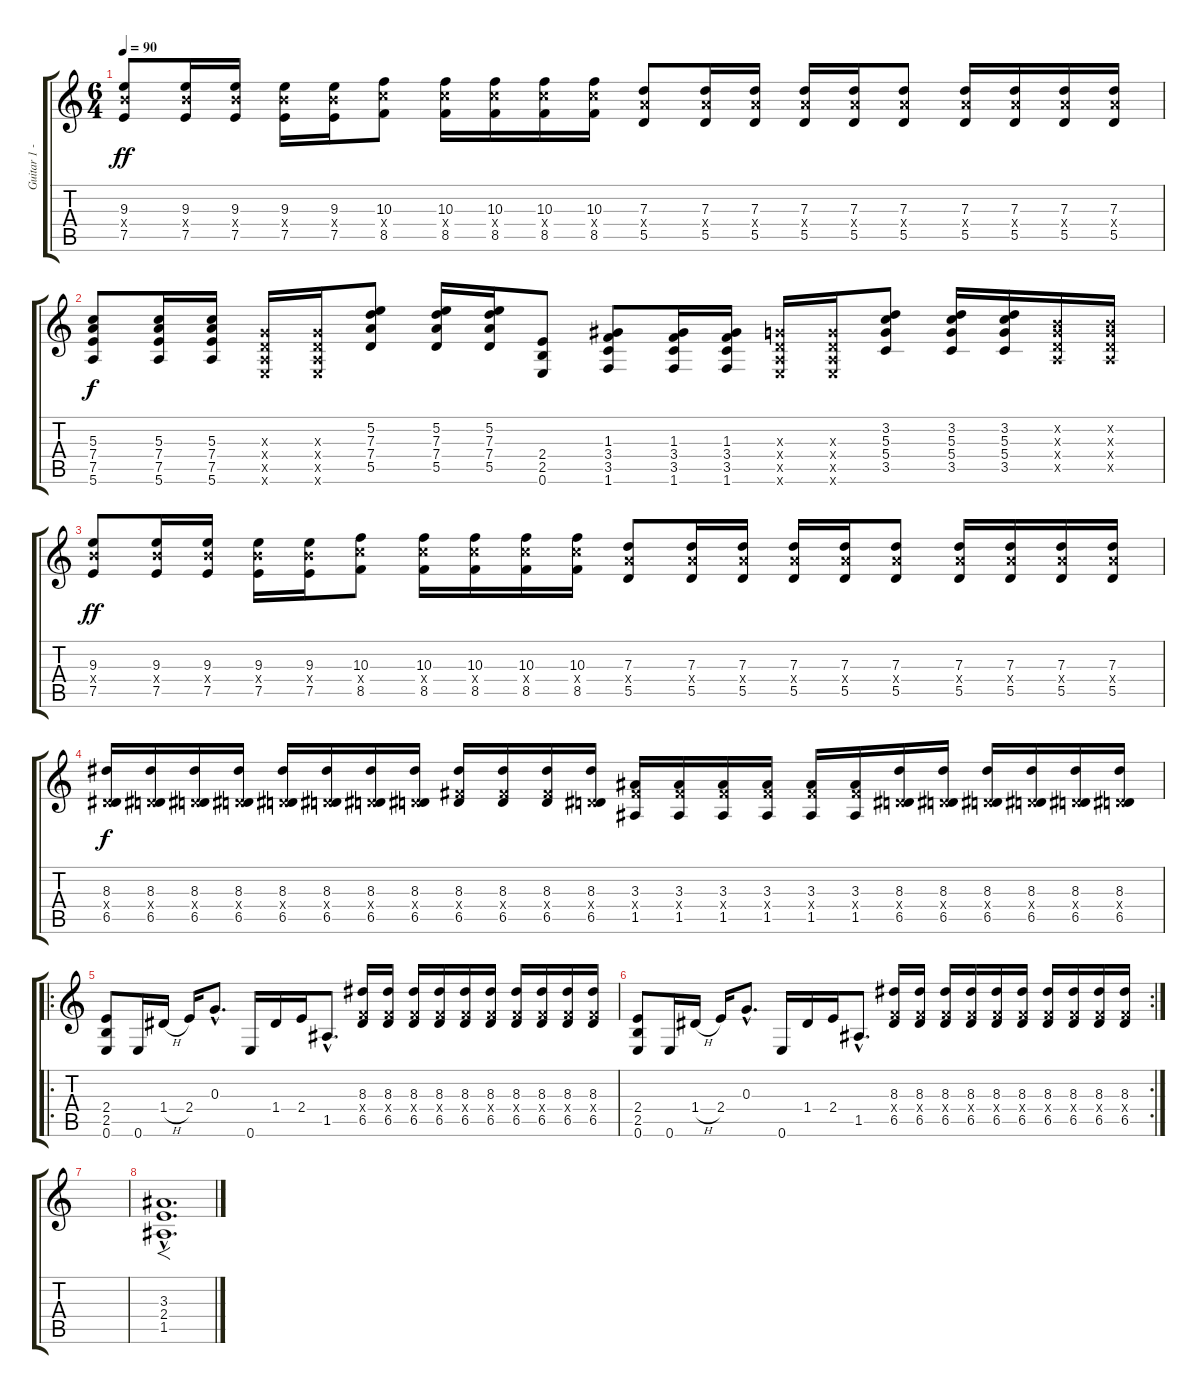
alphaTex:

\track ("Guitar 1 - Rythm" "Guitar 1 -") {instrument distortionguitar}
\staff {score tabs}
\tuning (E4 B3 G3 D3 A2 E2) {hide}
\ts (6 4)
\tempo 90
\clef g2
\ks c
(9.3 9.4{x} 7.5).8{dy ff} (9.3 9.4{x} 7.5).16 (9.3 9.4{x} 7.5).16 (9.3 9.4{x} 7.5).16 (9.3 9.4{x} 7.5).16 (10.3 10.4{x} 8.5).8 (10.3 10.4{x} 8.5).16 (10.3 10.4{x} 8.5).16 (10.3 10.4{x} 8.5).16 (10.3 10.4{x} 8.5).16 (7.3 7.4{x} 5.5).8 (7.3 7.4{x} 5.5).16 (7.3 7.4{x} 5.5).16 (7.3 7.4{x} 5.5).16 (7.3 7.4{x} 5.5).16 (7.3 7.4{x} 5.5).8 (7.3 7.4{x} 5.5).16 (7.3 7.4{x} 5.5).16 (7.3 7.4{x} 5.5).16 (7.3 7.4{x} 5.5).16 |
(5.3 7.4 7.5 5.6).8{dy f volume 10} (5.3 7.4 7.5 5.6).16 (5.3 7.4 7.5 5.6).16 (0.3{x} 0.4{x} 0.5{x} 0.6{x}).16 (0.3{x} 0.4{x} 0.5{x} 0.6{x}).16 (5.2 7.3 7.4 5.5).8 (5.2 7.3 7.4 5.5).16 (5.2 7.3 7.4 5.5).16 (2.4 2.5 0.6).8 (1.3 3.4 3.5 1.6).8 (1.3 3.4 3.5 1.6).16 (1.3 3.4 3.5 1.6).16 (0.3{x} 0.4{x} 0.5{x} 0.6{x}).16 (0.3{x} 0.4{x} 0.5{x} 0.6{x}).16 (3.2 5.3 5.4 3.5).8 (3.2 5.3 5.4 3.5).16 (3.2 5.3 5.4 3.5).16 (0.2{x} 0.3{x} 0.4{x} 0.5{x}).16 (0.2{x} 0.3{x} 0.4{x} 0.5{x}).16 |
(9.3 9.4{x} 7.5).8{dy ff} (9.3 9.4{x} 7.5).16 (9.3 9.4{x} 7.5).16 (9.3 9.4{x} 7.5).16 (9.3 9.4{x} 7.5).16 (10.3 10.4{x} 8.5).8 (10.3 10.4{x} 8.5).16 (10.3 10.4{x} 8.5).16 (10.3 10.4{x} 8.5).16 (10.3 10.4{x} 8.5).16 (7.3 7.4{x} 5.5).8 (7.3 7.4{x} 5.5).16 (7.3 7.4{x} 5.5).16 (7.3 7.4{x} 5.5).16 (7.3 7.4{x} 5.5).16 (7.3 7.4{x} 5.5).8 (7.3 7.4{x} 5.5).16 (7.3 7.4{x} 5.5).16 (7.3 7.4{x} 5.5).16 (7.3 7.4{x} 5.5).16 |
(8.3 0.4{x} 6.5).16{dy f volume 16} (8.3 0.4{x} 6.5).16 (8.3 0.4{x} 6.5).16 (8.3 0.4{x} 6.5).16 (8.3 0.4{x} 6.5).16 (8.3 0.4{x} 6.5).16 (8.3 0.4{x} 6.5).16 (8.3 0.4{x} 6.5).16 (8.3 4.4{x} 6.5).16 (8.3 4.4{x} 6.5).16 (8.3 4.4{x} 6.5).16 (8.3 0.4{x} 6.5).16 (3.3 4.4{x} 1.5).16 (3.3 4.4{x} 1.5).16 (3.3 4.4{x} 1.5).16 (3.3 4.4{x} 1.5).16 (3.3 4.4{x} 1.5).16 (3.3 4.4{x} 1.5).16 (8.3 0.4{x} 6.5).16 (8.3 0.4{x} 6.5).16 (8.3 0.4{x} 6.5).16 (8.3 0.4{x} 6.5).16 (8.3 0.4{x} 6.5).16 (8.3 0.4{x} 6.5).16 |
\ro
(2.4 2.5 0.6).8 0.6.16 1.4{h}.16 2.4.16 0.3{hac}.8{d} 0.6.16 1.4.16 2.4.16 1.5{hac}.8{d} (8.3 3.4{x} 6.5).16 (8.3 3.4{x} 6.5).16 (8.3 3.4{x} 6.5).16 (8.3 3.4{x} 6.5).16 (8.3 3.4{x} 6.5).16 (8.3 3.4{x} 6.5).16 (8.3 3.4{x} 6.5).16 (8.3 3.4{x} 6.5).16 (8.3 3.4{x} 6.5).16 (8.3 3.4{x} 6.5).16 |
\rc 2
(2.4 2.5 0.6).8 0.6.16 1.4{h}.16 2.4.16 0.3{hac}.8{d} 0.6.16 1.4.16 2.4.16 1.5{hac}.8{d} (8.3 3.4{x} 6.5).16 (8.3 3.4{x} 6.5).16 (8.3 3.4{x} 6.5).16 (8.3 3.4{x} 6.5).16 (8.3 3.4{x} 6.5).16 (8.3 3.4{x} 6.5).16 (8.3 3.4{x} 6.5).16 (8.3 3.4{x} 6.5).16 (8.3 3.4{x} 6.5).16 (8.3 3.4{x} 6.5).16 |
|
(3.3{hac} 2.4{hac} 1.5{hac}).1{f d}
